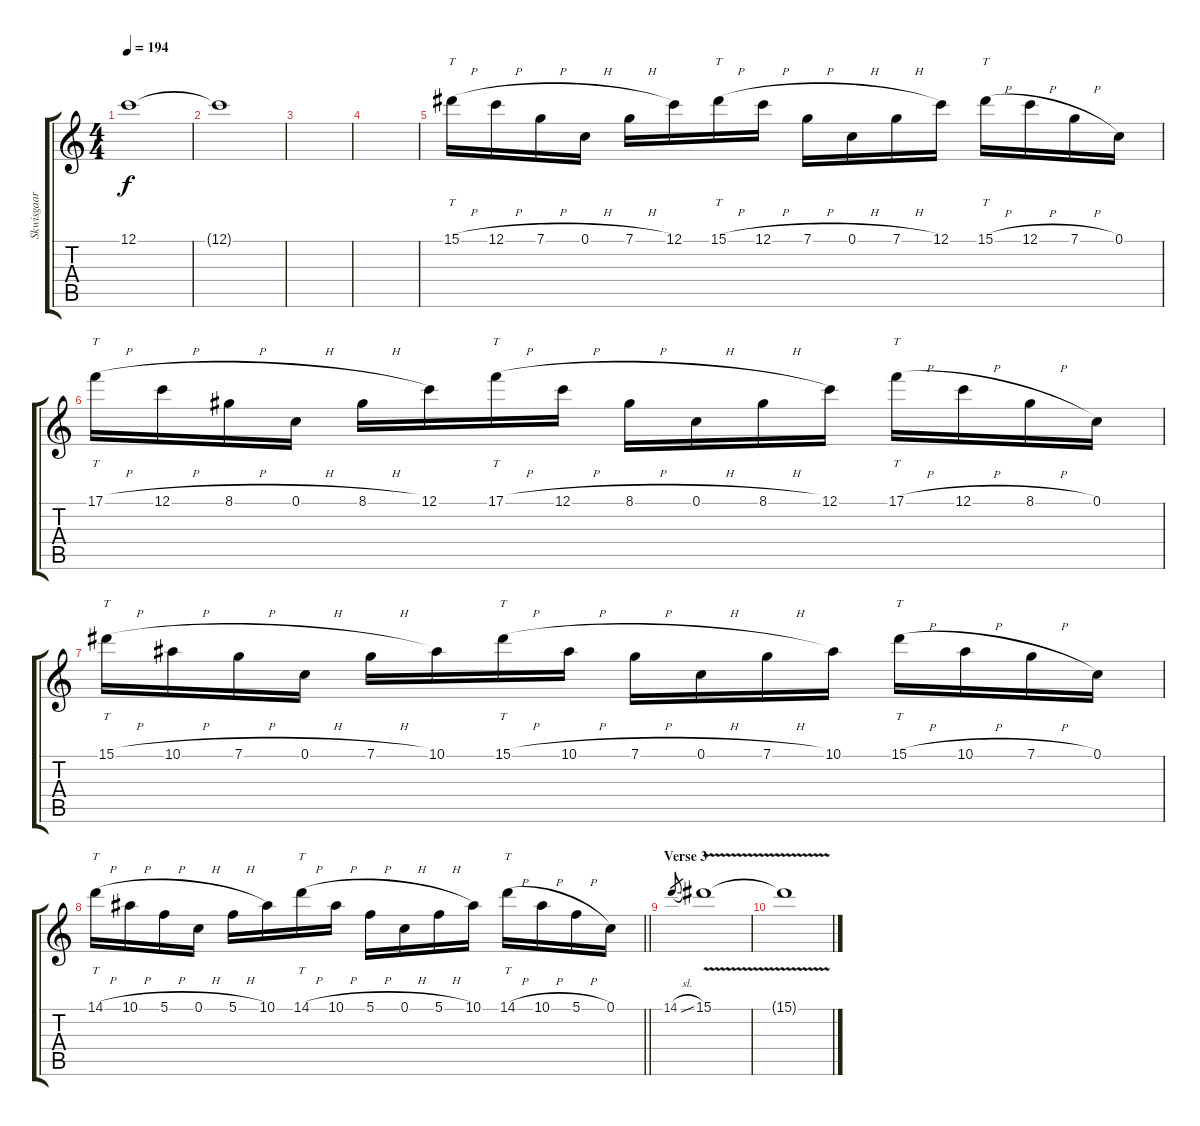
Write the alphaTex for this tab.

\track ("Skwisgaar Skwigelf (Harmony Guitar 2)" "Skwisgaar ") {instrument distortionguitar}
\staff {score tabs}
\tuning (C4 G3 Eb3 Bb2 F2 C2) {hide}
\ts (4 4)
\tempo 194
\clef g2
\ks c
12.1.1{dy f volume 3} |
12.1{t}.1 |
|
|
15.1{h}.16{tt} 12.1{h}.16 7.1{h}.16 0.1{h}.16 7.1{h}.16 12.1.16 15.1{h}.16{tt} 12.1{h}.16 7.1{h}.16 0.1{h}.16 7.1{h}.16 12.1.16 15.1{h}.16{tt} 12.1{h}.16 7.1{h}.16 0.1.16 |
17.1{h}.16{tt} 12.1{h}.16 8.1{h}.16 0.1{h}.16 8.1{h}.16 12.1.16 17.1{h}.16{tt} 12.1{h}.16 8.1{h}.16 0.1{h}.16 8.1{h}.16 12.1.16 17.1{h}.16{tt} 12.1{h}.16 8.1{h}.16 0.1.16 |
15.1{h}.16{tt} 10.1{h}.16 7.1{h}.16 0.1{h}.16 7.1{h}.16 10.1.16 15.1{h}.16{tt} 10.1{h}.16 7.1{h}.16 0.1{h}.16 7.1{h}.16 10.1.16 15.1{h}.16{tt} 10.1{h}.16 7.1{h}.16 0.1.16 |
\barLineRight lightlight
14.1{h}.16{tt} 10.1{h}.16 5.1{h}.16 0.1{h}.16 5.1{h}.16 10.1.16 14.1{h}.16{tt} 10.1{h}.16 5.1{h}.16 0.1{h}.16 5.1{h}.16 10.1.16 14.1{h}.16{tt} 10.1{h}.16 5.1{h}.16 0.1.16 |
\section ("" "Verse 3")
14.1{sl}.8{gr} 15.1{v}.1 |
15.1{t}.1
